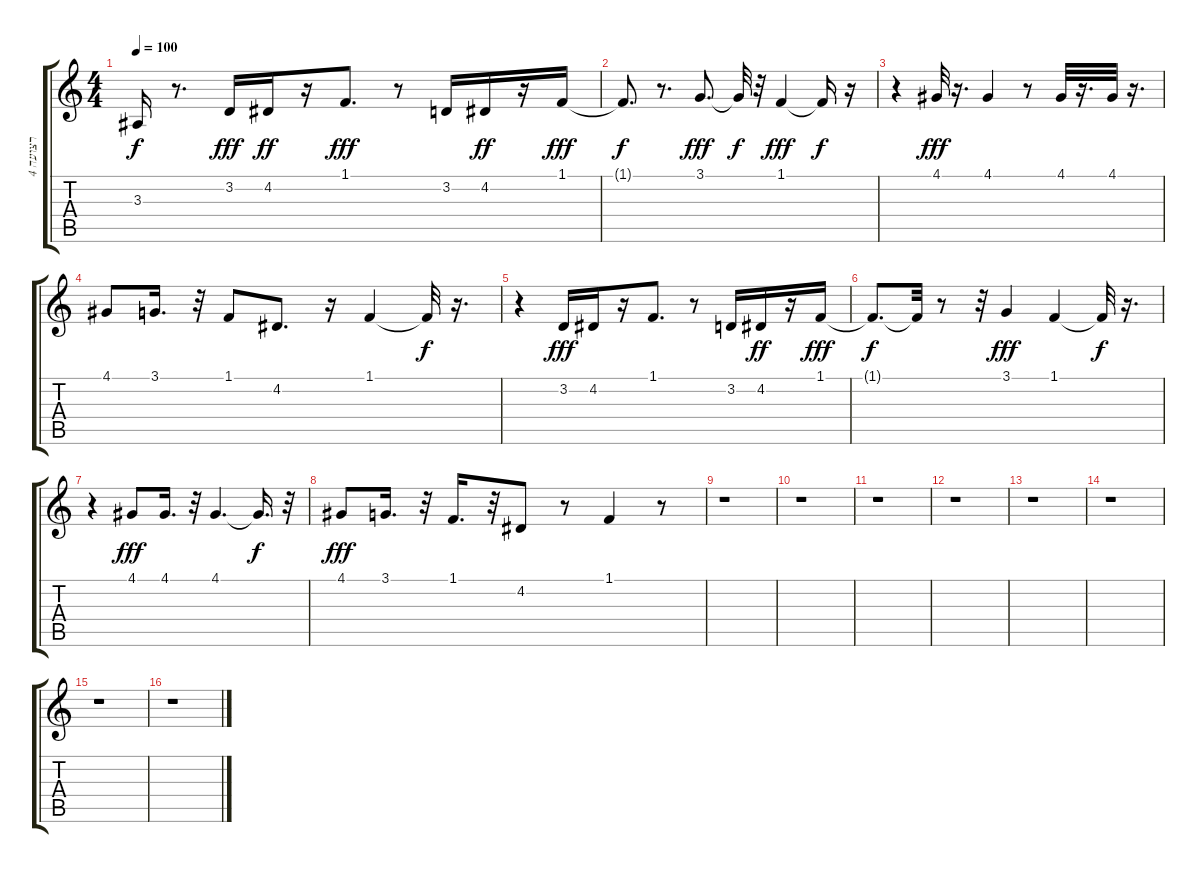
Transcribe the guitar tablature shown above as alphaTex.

\track ("רצועה 4" "רצועה 4") {instrument electricgrandpiano}
\staff {score tabs}
\tuning (E4 B3 G3 D3 A2 E2) {hide}
\ts (4 4)
\tempo 100
\clef g2
\ks c
3.3{t}.16{dy f} r.8{d} 3.2.16{dy fff} 4.2.16{dy ff} r.16 1.1.8{d dy fff} r.8 3.2.16 4.2.16{dy ff} r.16 1.1.16{dy fff} |
1.1{t}.8{d dy f} r.8{d} 3.1.8{d dy fff} 3.1{t}.32{dy f} r.32 1.1.4{dy fff} 1.1{t}.16{dy f} r.16 |
r.4 4.1.32{dy fff} r.16{d} 4.1.4 r.8 4.1.32 r.16{d} 4.1.32 r.16{d} |
4.1.8 3.1.16{d} r.32 1.1.8 4.2.8{d} r.16 1.1.4 1.1{t}.32{dy f} r.16{d} |
r.4 3.2.16{dy fff} 4.2.16 r.16 1.1.8{d} r.8 3.2.16 4.2.16{dy ff} r.16 1.1.16{dy fff} |
1.1{t}.8{d dy f} 1.1{t}.32 r.8 r.32 3.1.4{dy fff} 1.1.4 1.1{t}.32{dy f} r.16{d} |
r.4 4.1.8{dy fff} 4.1.16{d} r.32 4.1.4{d} 4.1{t}.16{d dy f} r.32 |
4.1.8{dy fff} 3.1.16{d} r.32 1.1.16{d} r.32 4.2.8 r.8 1.1.4 r.8 |
r.1 |
r.1 |
r.1 |
r.1 |
r.1 |
r.1 |
r.1 |
r.1
